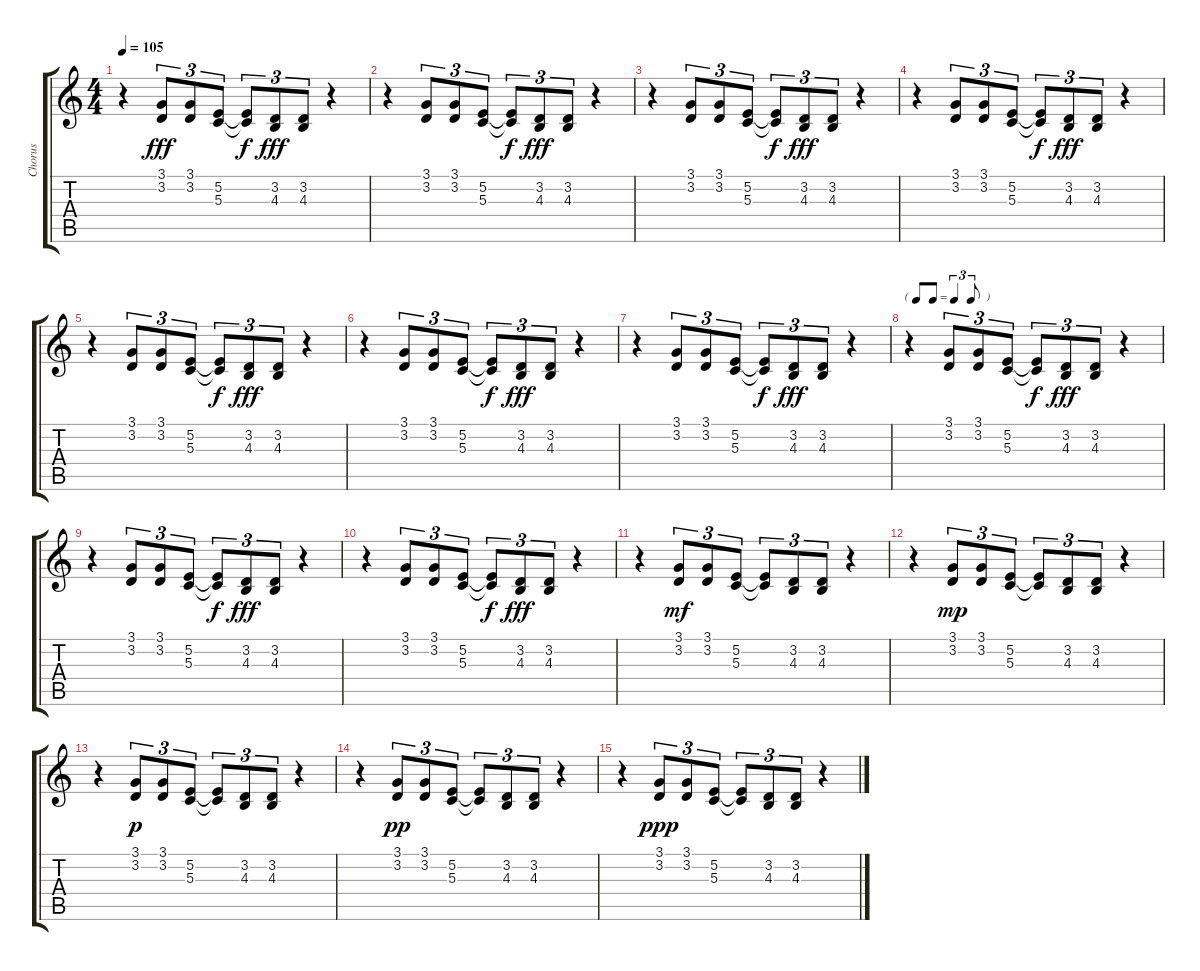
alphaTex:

\track ("Chorus" "Chorus") {instrument tenorsax}
\staff {score tabs}
\tuning (E4 B3 G3 D3 A2 E2) {hide}
\ts (4 4)
\tempo 105
\clef g2
\ks c
r.4{dy fff} (3.1 3.2).8{tu (3 2)} (3.1 3.2).8{tu (3 2)} (5.2 5.3).8{tu (3 2)} (5.2{t} 5.3{t}).8{tu (3 2) dy f} (3.2 4.3).8{tu (3 2) dy fff} (3.2 4.3).8{tu (3 2)} r.4 |
r.4 (3.1 3.2).8{tu (3 2)} (3.1 3.2).8{tu (3 2)} (5.2 5.3).8{tu (3 2)} (5.2{t} 5.3{t}).8{tu (3 2) dy f} (3.2 4.3).8{tu (3 2) dy fff} (3.2 4.3).8{tu (3 2)} r.4 |
r.4 (3.1 3.2).8{tu (3 2)} (3.1 3.2).8{tu (3 2)} (5.2 5.3).8{tu (3 2)} (5.2{t} 5.3{t}).8{tu (3 2) dy f} (3.2 4.3).8{tu (3 2) dy fff} (3.2 4.3).8{tu (3 2)} r.4 |
r.4 (3.1 3.2).8{tu (3 2)} (3.1 3.2).8{tu (3 2)} (5.2 5.3).8{tu (3 2)} (5.2{t} 5.3{t}).8{tu (3 2) dy f} (3.2 4.3).8{tu (3 2) dy fff} (3.2 4.3).8{tu (3 2)} r.4 |
r.4 (3.1 3.2).8{tu (3 2)} (3.1 3.2).8{tu (3 2)} (5.2 5.3).8{tu (3 2)} (5.2{t} 5.3{t}).8{tu (3 2) dy f} (3.2 4.3).8{tu (3 2) dy fff} (3.2 4.3).8{tu (3 2)} r.4 |
r.4 (3.1 3.2).8{tu (3 2)} (3.1 3.2).8{tu (3 2)} (5.2 5.3).8{tu (3 2)} (5.2{t} 5.3{t}).8{tu (3 2) dy f} (3.2 4.3).8{tu (3 2) dy fff} (3.2 4.3).8{tu (3 2)} r.4 |
r.4 (3.1 3.2).8{tu (3 2)} (3.1 3.2).8{tu (3 2)} (5.2 5.3).8{tu (3 2)} (5.2{t} 5.3{t}).8{tu (3 2) dy f} (3.2 4.3).8{tu (3 2) dy fff} (3.2 4.3).8{tu (3 2)} r.4 |
\tf triplet8th
r.4 (3.1 3.2).8{tu (3 2)} (3.1 3.2).8{tu (3 2)} (5.2 5.3).8{tu (3 2)} (5.2{t} 5.3{t}).8{tu (3 2) dy f} (3.2 4.3).8{tu (3 2) dy fff} (3.2 4.3).8{tu (3 2)} r.4 |
r.4 (3.1 3.2).8{tu (3 2)} (3.1 3.2).8{tu (3 2)} (5.2 5.3).8{tu (3 2)} (5.2{t} 5.3{t}).8{tu (3 2) dy f} (3.2 4.3).8{tu (3 2) dy fff} (3.2 4.3).8{tu (3 2)} r.4 |
r.4 (3.1 3.2).8{tu (3 2)} (3.1 3.2).8{tu (3 2)} (5.2 5.3).8{tu (3 2)} (5.2{t} 5.3{t}).8{tu (3 2) dy f} (3.2 4.3).8{tu (3 2) dy fff} (3.2 4.3).8{tu (3 2)} r.4 |
r.4 (3.1 3.2).8{tu (3 2) dy mf} (3.1 3.2).8{tu (3 2)} (5.2 5.3).8{tu (3 2)} (5.2{t} 5.3{t}).8{tu (3 2)} (3.2 4.3).8{tu (3 2)} (3.2 4.3).8{tu (3 2)} r.4 |
r.4 (3.1 3.2).8{tu (3 2) dy mp} (3.1 3.2).8{tu (3 2)} (5.2 5.3).8{tu (3 2)} (5.2{t} 5.3{t}).8{tu (3 2)} (3.2 4.3).8{tu (3 2)} (3.2 4.3).8{tu (3 2)} r.4 |
r.4 (3.1 3.2).8{tu (3 2) dy p} (3.1 3.2).8{tu (3 2)} (5.2 5.3).8{tu (3 2)} (5.2{t} 5.3{t}).8{tu (3 2)} (3.2 4.3).8{tu (3 2)} (3.2 4.3).8{tu (3 2)} r.4 |
r.4 (3.1 3.2).8{tu (3 2) dy pp} (3.1 3.2).8{tu (3 2)} (5.2 5.3).8{tu (3 2)} (5.2{t} 5.3{t}).8{tu (3 2)} (3.2 4.3).8{tu (3 2)} (3.2 4.3).8{tu (3 2)} r.4 |
r.4 (3.1 3.2).8{tu (3 2) dy ppp} (3.1 3.2).8{tu (3 2)} (5.2 5.3).8{tu (3 2)} (5.2{t} 5.3{t}).8{tu (3 2)} (3.2 4.3).8{tu (3 2)} (3.2 4.3).8{tu (3 2)} r.4
